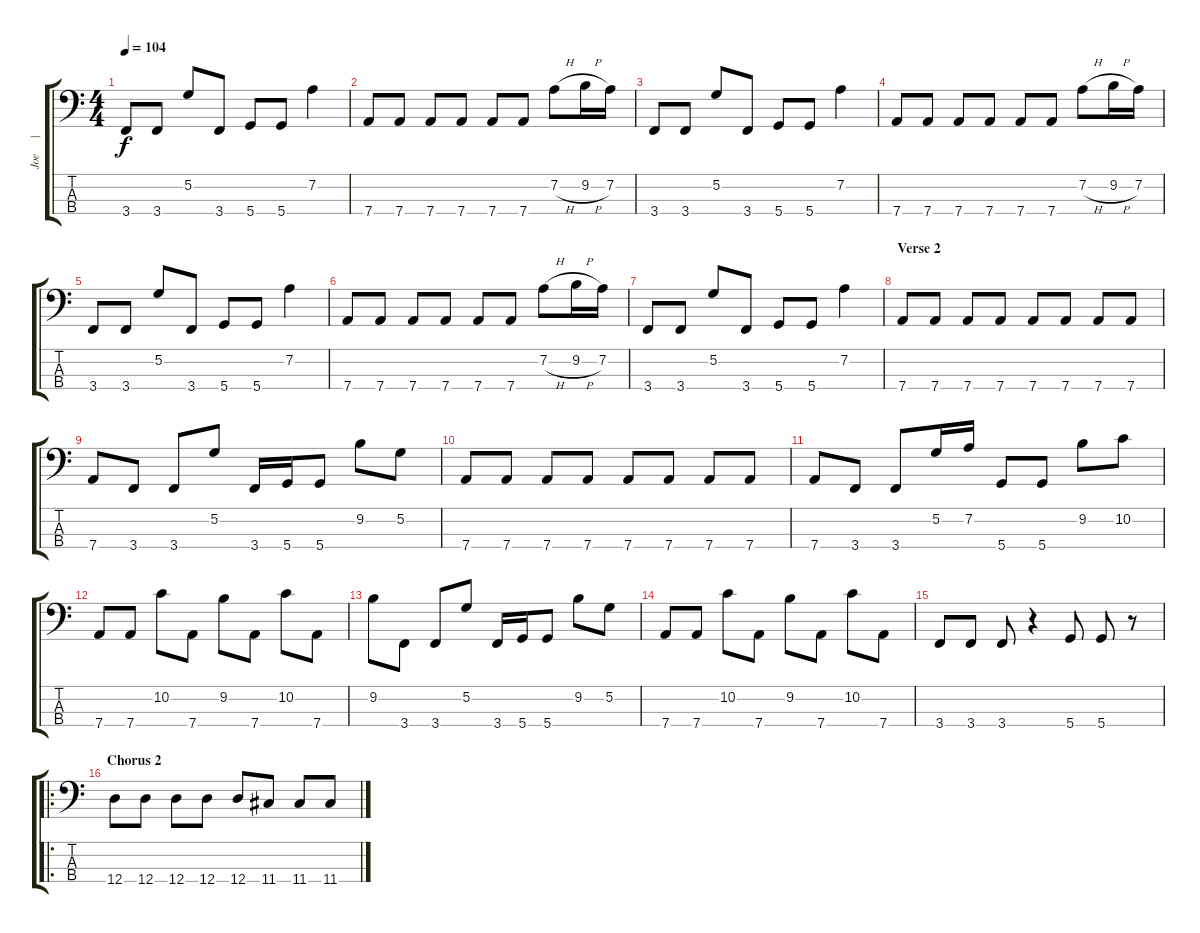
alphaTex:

\track ("Joe     | Bass" "Joe     | ") {instrument electricbassfinger}
\staff {score tabs}
\tuning (G2 D2 A1 D1) {hide}
\ts (4 4)
\tempo 104
\clef f4
\ks c
3.4.8{dy f} 3.4.8 5.2.8 3.4.8 5.4.8 5.4.8 7.2.4 |
7.4.8 7.4.8 7.4.8 7.4.8 7.4.8 7.4.8 7.2{h}.8 9.2{h}.16 7.2.16 |
3.4.8 3.4.8 5.2.8 3.4.8 5.4.8 5.4.8 7.2.4 |
7.4.8 7.4.8 7.4.8 7.4.8 7.4.8 7.4.8 7.2{h}.8 9.2{h}.16 7.2.16 |
3.4.8 3.4.8 5.2.8 3.4.8 5.4.8 5.4.8 7.2.4 |
7.4.8 7.4.8 7.4.8 7.4.8 7.4.8 7.4.8 7.2{h}.8 9.2{h}.16 7.2.16 |
3.4.8 3.4.8 5.2.8 3.4.8 5.4.8 5.4.8 7.2.4 |
\section ("" "Verse 2")
7.4.8 7.4.8 7.4.8 7.4.8 7.4.8 7.4.8 7.4.8 7.4.8 |
7.4.8 3.4.8 3.4.8 5.2.8 3.4.16 5.4.16 5.4.8 9.2.8 5.2.8 |
7.4.8 7.4.8 7.4.8 7.4.8 7.4.8 7.4.8 7.4.8 7.4.8 |
7.4.8 3.4.8 3.4.8 5.2.16 7.2.16 5.4.8 5.4.8 9.2.8 10.2.8 |
7.4.8 7.4.8 10.2.8 7.4.8 9.2.8 7.4.8 10.2.8 7.4.8 |
9.2.8 3.4.8 3.4.8 5.2.8 3.4.16 5.4.16 5.4.8 9.2.8 5.2.8 |
7.4.8 7.4.8 10.2.8 7.4.8 9.2.8 7.4.8 10.2.8 7.4.8 |
3.4.8 3.4.8 3.4.8 r.4 5.4.8 5.4.8 r.8 |
\ro
\section ("" "Chorus 2")
12.4.8 12.4.8 12.4.8 12.4.8 12.4.8 11.4.8 11.4.8 11.4.8
